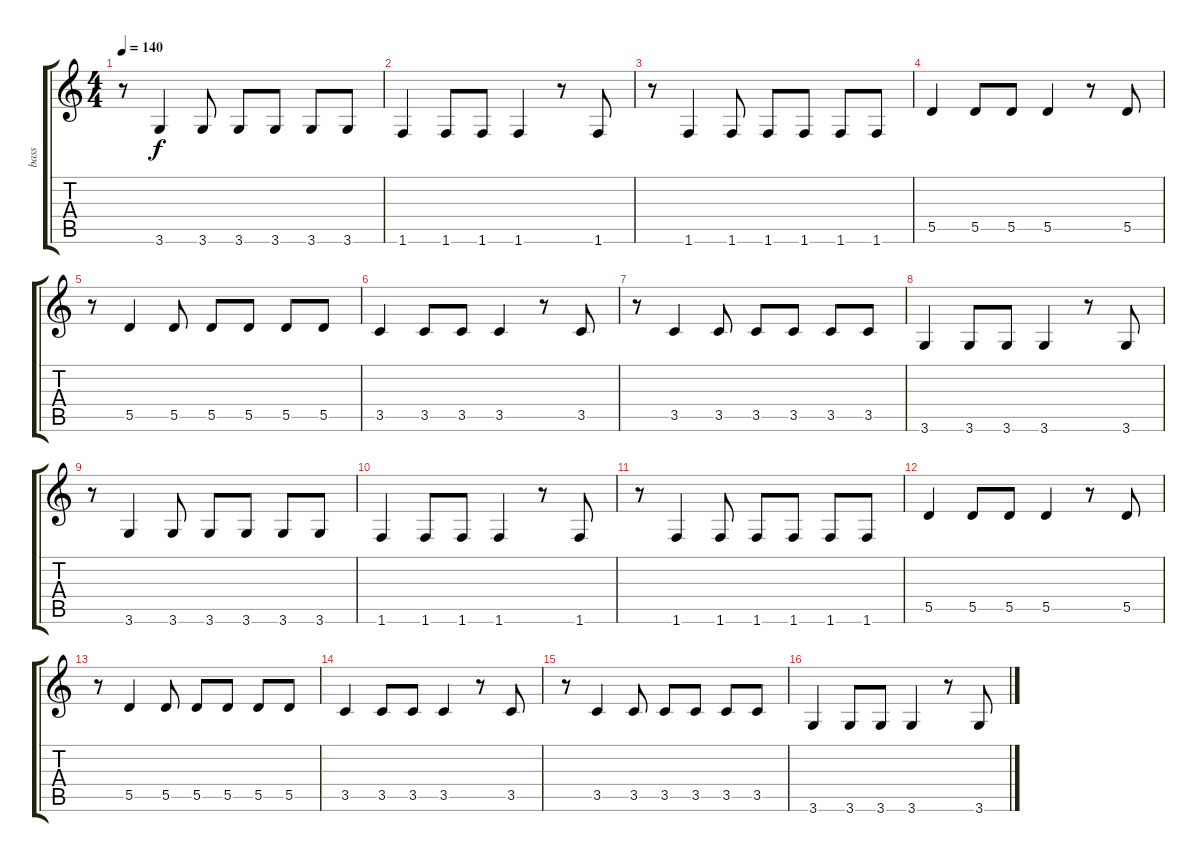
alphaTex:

\track ("bass" "bass") {instrument electricbassfinger}
\staff {score tabs}
\tuning (E4 B3 G3 D3 A2 E2) {hide}
\ts (4 4)
\tempo 140
\clef g2
\ks c
r.8{dy f} 3.6.4 3.6.8 3.6.8 3.6.8 3.6.8 3.6.8 |
1.6.4 1.6.8 1.6.8 1.6.4 r.8 1.6.8 |
r.8 1.6.4 1.6.8 1.6.8 1.6.8 1.6.8 1.6.8 |
5.5.4 5.5.8 5.5.8 5.5.4 r.8 5.5.8 |
r.8 5.5.4 5.5.8 5.5.8 5.5.8 5.5.8 5.5.8 |
3.5.4 3.5.8 3.5.8 3.5.4 r.8 3.5.8 |
r.8 3.5.4 3.5.8 3.5.8 3.5.8 3.5.8 3.5.8 |
3.6.4 3.6.8 3.6.8 3.6.4 r.8 3.6.8 |
r.8 3.6.4 3.6.8 3.6.8 3.6.8 3.6.8 3.6.8 |
1.6.4 1.6.8 1.6.8 1.6.4 r.8 1.6.8 |
r.8 1.6.4 1.6.8 1.6.8 1.6.8 1.6.8 1.6.8 |
5.5.4 5.5.8 5.5.8 5.5.4 r.8 5.5.8 |
r.8 5.5.4 5.5.8 5.5.8 5.5.8 5.5.8 5.5.8 |
3.5.4 3.5.8 3.5.8 3.5.4 r.8 3.5.8 |
r.8 3.5.4 3.5.8 3.5.8 3.5.8 3.5.8 3.5.8 |
3.6.4 3.6.8 3.6.8 3.6.4 r.8 3.6.8
